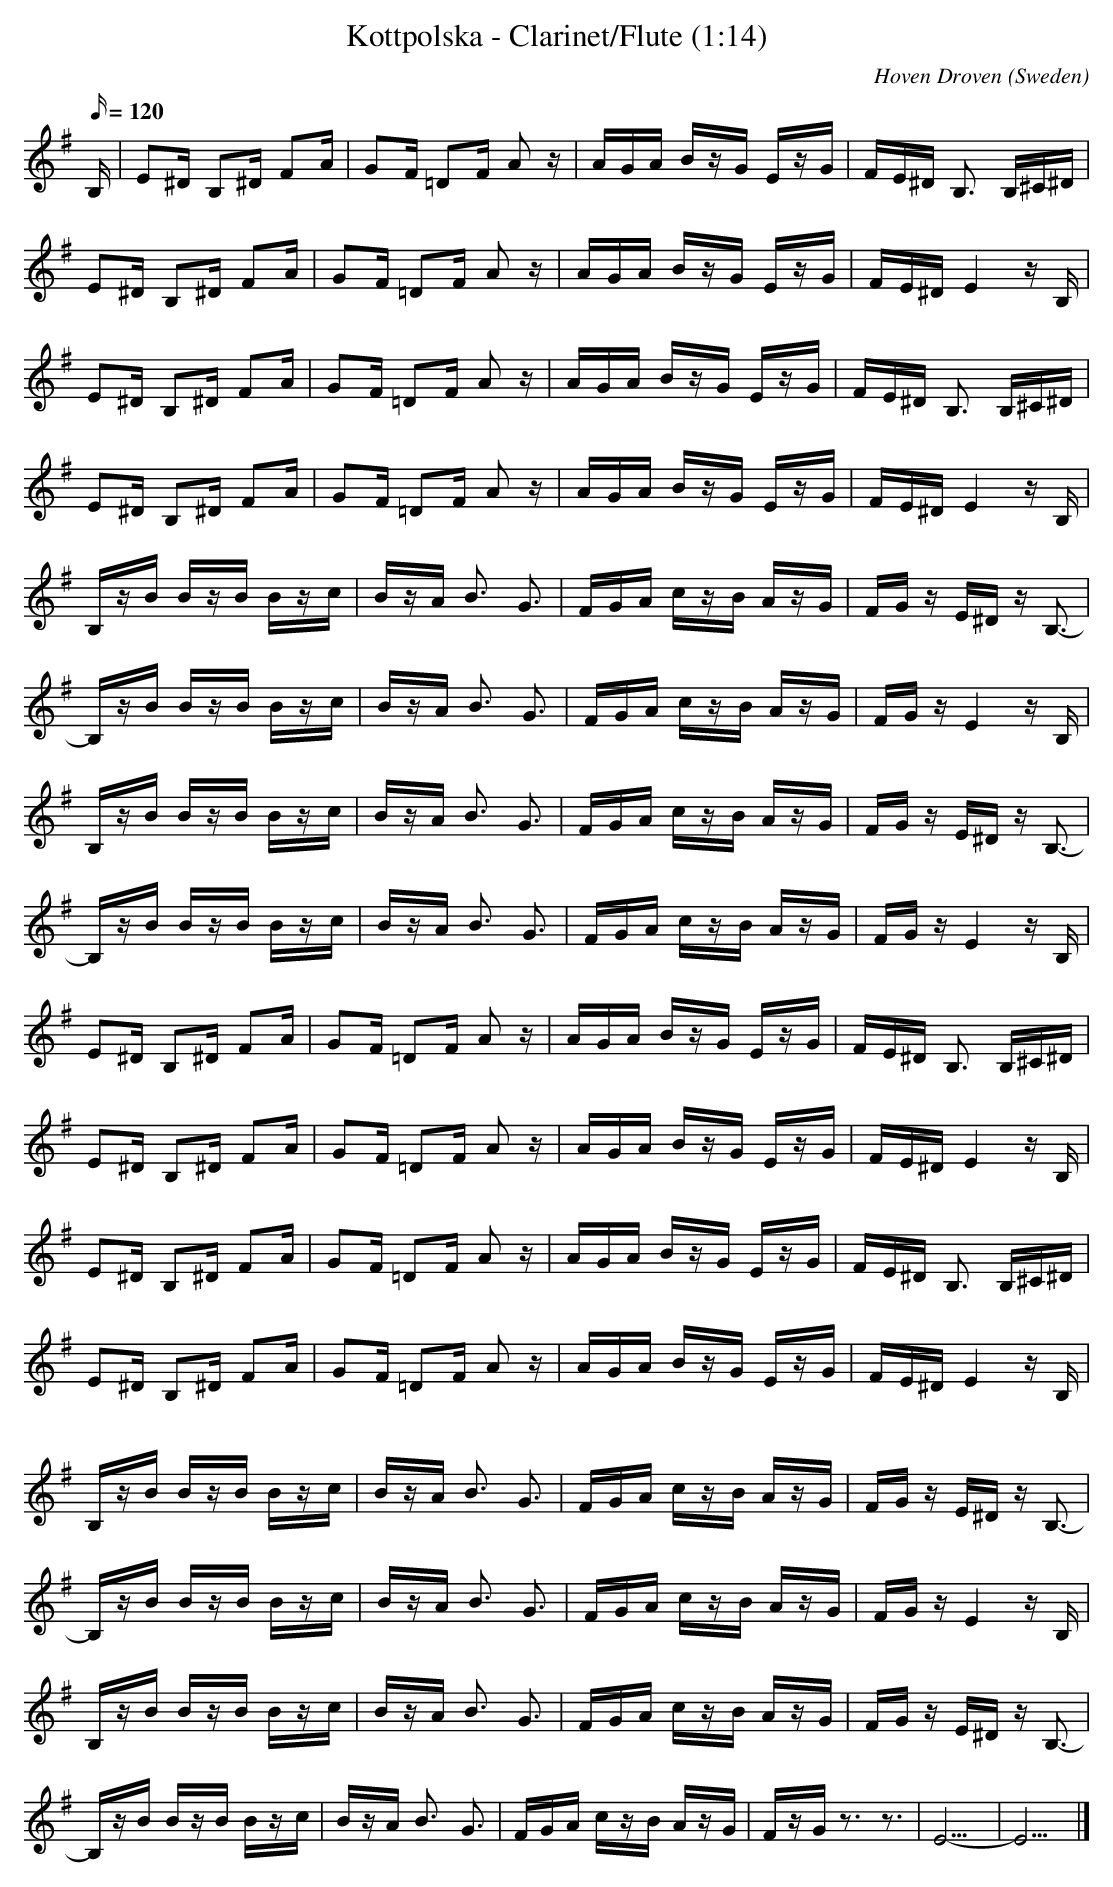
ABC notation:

X:1
T:Kottpolska - Clarinet/Flute (1:14)
C:Hoven Droven
O:Sweden
L:1/16
Q:120
K:G
B,|E2^D B,2^D F2A|G2F =D2F A2z|AGA BzG EzG|FE^D B,3 B,^C^D|
E2^D B,2^D F2A|G2F =D2F A2z|AGA BzG EzG|FE^D E4 zB,|
E2^D B,2^D F2A|G2F =D2F A2z|AGA BzG EzG|FE^D B,3 B,^C^D|
E2^D B,2^D F2A|G2F =D2F A2z|AGA BzG EzG|FE^D E4 zB,|
B,zB BzB Bzc|BzA B3 G3|FGA czB AzG|FGz E^Dz B,3-|
B,zB BzB Bzc|BzA B3 G3|FGA czB AzG|FGz E4 zB,|
B,zB BzB Bzc|BzA B3 G3|FGA czB AzG|FGz E^Dz B,3-|
B,zB BzB Bzc|BzA B3 G3|FGA czB AzG|FGz E4 zB,|
E2^D B,2^D F2A|G2F =D2F A2z|AGA BzG EzG|FE^D B,3 B,^C^D|
E2^D B,2^D F2A|G2F =D2F A2z|AGA BzG EzG|FE^D E4 zB,|
E2^D B,2^D F2A|G2F =D2F A2z|AGA BzG EzG|FE^D B,3 B,^C^D|
E2^D B,2^D F2A|G2F =D2F A2z|AGA BzG EzG|FE^D E4 zB,|
B,zB BzB Bzc|BzA B3 G3|FGA czB AzG|FGz E^Dz B,3-|
B,zB BzB Bzc|BzA B3 G3|FGA czB AzG|FGz E4 zB,|
B,zB BzB Bzc|BzA B3 G3|FGA czB AzG|FGz E^Dz B,3-|
B,zB BzB Bzc|BzA B3 G3|FGA czB AzG|FzG z3 z3|E9-|E9|]
